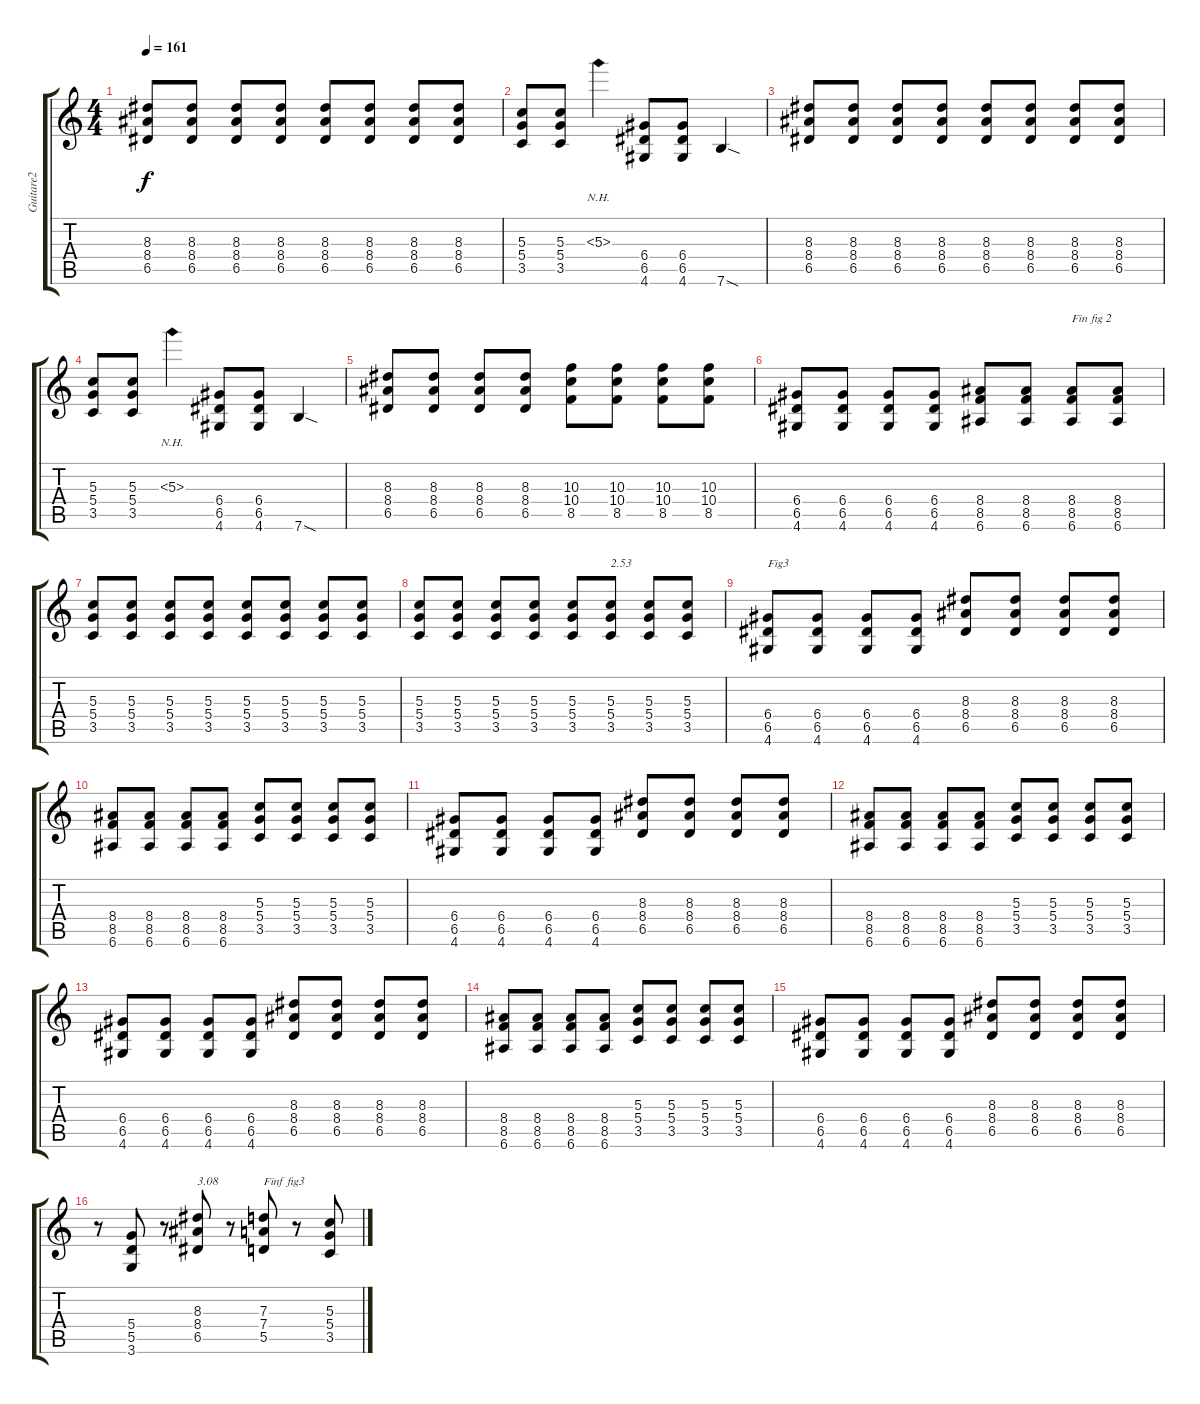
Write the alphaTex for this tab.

\track ("Guitare2" "Guitare2") {instrument distortionguitar}
\staff {score tabs}
\tuning (E4 B3 G3 D3 A2 E2) {hide}
\ts (4 4)
\tempo 161
\clef g2
\ks c
(8.3 8.4 6.5).8{dy f} (8.3 8.4 6.5).8 (8.3 8.4 6.5).8 (8.3 8.4 6.5).8 (8.3 8.4 6.5).8 (8.3 8.4 6.5).8 (8.3 8.4 6.5).8 (8.3 8.4 6.5).8 |
(5.3 5.4 3.5).8 (5.3 5.4 3.5).8 5.3{nh}.4 (6.4 6.5 4.6).8 (6.4 6.5 4.6).8 7.6{sod}.4 |
(8.3 8.4 6.5).8 (8.3 8.4 6.5).8 (8.3 8.4 6.5).8 (8.3 8.4 6.5).8 (8.3 8.4 6.5).8 (8.3 8.4 6.5).8 (8.3 8.4 6.5).8 (8.3 8.4 6.5).8 |
(5.3 5.4 3.5).8 (5.3 5.4 3.5).8 5.3{nh}.4 (6.4 6.5 4.6).8 (6.4 6.5 4.6).8 7.6{sod}.4 |
(8.3 8.4 6.5).8 (8.3 8.4 6.5).8 (8.3 8.4 6.5).8 (8.3 8.4 6.5).8 (10.3 10.4 8.5).8 (10.3 10.4 8.5).8 (10.3 10.4 8.5).8 (10.3 10.4 8.5).8 |
(6.4 6.5 4.6).8 (6.4 6.5 4.6).8 (6.4 6.5 4.6).8 (6.4 6.5 4.6).8 (8.4 8.5 6.6).8 (8.4 8.5 6.6).8 (8.4 8.5 6.6).8{txt "Fin fig 2"} (8.4 8.5 6.6).8 |
(5.3 5.4 3.5).8 (5.3 5.4 3.5).8 (5.3 5.4 3.5).8 (5.3 5.4 3.5).8 (5.3 5.4 3.5).8 (5.3 5.4 3.5).8 (5.3 5.4 3.5).8 (5.3 5.4 3.5).8 |
(5.3 5.4 3.5).8 (5.3 5.4 3.5).8 (5.3 5.4 3.5).8 (5.3 5.4 3.5).8 (5.3 5.4 3.5).8 (5.3 5.4 3.5).8{txt "2.53"} (5.3 5.4 3.5).8 (5.3 5.4 3.5).8 |
(6.4 6.5 4.6).8{txt "Fig3"} (6.4 6.5 4.6).8 (6.4 6.5 4.6).8 (6.4 6.5 4.6).8 (8.3 8.4 6.5).8 (8.3 8.4 6.5).8 (8.3 8.4 6.5).8 (8.3 8.4 6.5).8 |
(8.4 8.5 6.6).8 (8.4 8.5 6.6).8 (8.4 8.5 6.6).8 (8.4 8.5 6.6).8 (5.3 5.4 3.5).8 (5.3 5.4 3.5).8 (5.3 5.4 3.5).8 (5.3 5.4 3.5).8 |
(6.4 6.5 4.6).8 (6.4 6.5 4.6).8 (6.4 6.5 4.6).8 (6.4 6.5 4.6).8 (8.3 8.4 6.5).8 (8.3 8.4 6.5).8 (8.3 8.4 6.5).8 (8.3 8.4 6.5).8 |
(8.4 8.5 6.6).8 (8.4 8.5 6.6).8 (8.4 8.5 6.6).8 (8.4 8.5 6.6).8 (5.3 5.4 3.5).8 (5.3 5.4 3.5).8 (5.3 5.4 3.5).8 (5.3 5.4 3.5).8 |
(6.4 6.5 4.6).8 (6.4 6.5 4.6).8 (6.4 6.5 4.6).8 (6.4 6.5 4.6).8 (8.3 8.4 6.5).8 (8.3 8.4 6.5).8 (8.3 8.4 6.5).8 (8.3 8.4 6.5).8 |
(8.4 8.5 6.6).8 (8.4 8.5 6.6).8 (8.4 8.5 6.6).8 (8.4 8.5 6.6).8 (5.3 5.4 3.5).8 (5.3 5.4 3.5).8 (5.3 5.4 3.5).8 (5.3 5.4 3.5).8 |
(6.4 6.5 4.6).8 (6.4 6.5 4.6).8 (6.4 6.5 4.6).8 (6.4 6.5 4.6).8 (8.3 8.4 6.5).8 (8.3 8.4 6.5).8 (8.3 8.4 6.5).8 (8.3 8.4 6.5).8 |
r.8 (5.4 5.5 3.6).8 r.8 (8.3 8.4 6.5).8{txt "3.08"} r.8 (7.3 7.4 5.5).8{txt "Finf fig3"} r.8 (5.3 5.4 3.5).8
